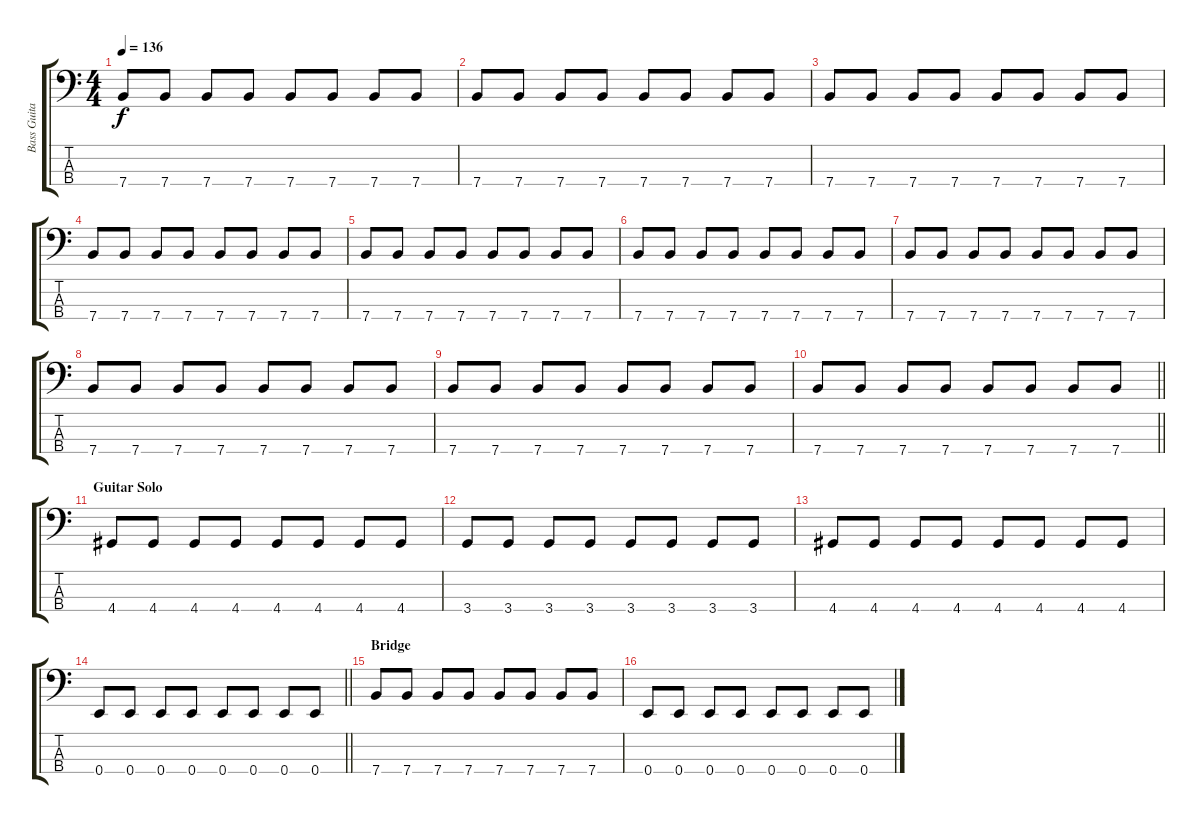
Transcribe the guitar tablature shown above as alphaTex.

\track ("Bass Guitar" "Bass Guita") {instrument electricbasspick}
\staff {score tabs}
\tuning (G2 D2 A1 E1) {hide}
\ts (4 4)
\tempo 136
\clef f4
\ks c
7.4.8{dy f} 7.4.8 7.4.8 7.4.8 7.4.8 7.4.8 7.4.8 7.4.8 |
7.4.8 7.4.8 7.4.8 7.4.8 7.4.8 7.4.8 7.4.8 7.4.8 |
7.4.8 7.4.8 7.4.8 7.4.8 7.4.8 7.4.8 7.4.8 7.4.8 |
7.4.8 7.4.8 7.4.8 7.4.8 7.4.8 7.4.8 7.4.8 7.4.8 |
7.4.8 7.4.8 7.4.8 7.4.8 7.4.8 7.4.8 7.4.8 7.4.8 |
7.4.8 7.4.8 7.4.8 7.4.8 7.4.8 7.4.8 7.4.8 7.4.8 |
7.4.8 7.4.8 7.4.8 7.4.8 7.4.8 7.4.8 7.4.8 7.4.8 |
7.4.8 7.4.8 7.4.8 7.4.8 7.4.8 7.4.8 7.4.8 7.4.8 |
7.4.8 7.4.8 7.4.8 7.4.8 7.4.8 7.4.8 7.4.8 7.4.8 |
\barLineRight lightlight
7.4.8 7.4.8 7.4.8 7.4.8 7.4.8 7.4.8 7.4.8 7.4.8 |
\section ("" "Guitar Solo")
4.4.8 4.4.8 4.4.8 4.4.8 4.4.8 4.4.8 4.4.8 4.4.8 |
3.4.8 3.4.8 3.4.8 3.4.8 3.4.8 3.4.8 3.4.8 3.4.8 |
4.4.8 4.4.8 4.4.8 4.4.8 4.4.8 4.4.8 4.4.8 4.4.8 |
\barLineRight lightlight
0.4.8 0.4.8 0.4.8 0.4.8 0.4.8 0.4.8 0.4.8 0.4.8 |
\section ("" "Bridge")
7.4.8 7.4.8 7.4.8 7.4.8 7.4.8 7.4.8 7.4.8 7.4.8 |
0.4.8 0.4.8 0.4.8 0.4.8 0.4.8 0.4.8 0.4.8 0.4.8
